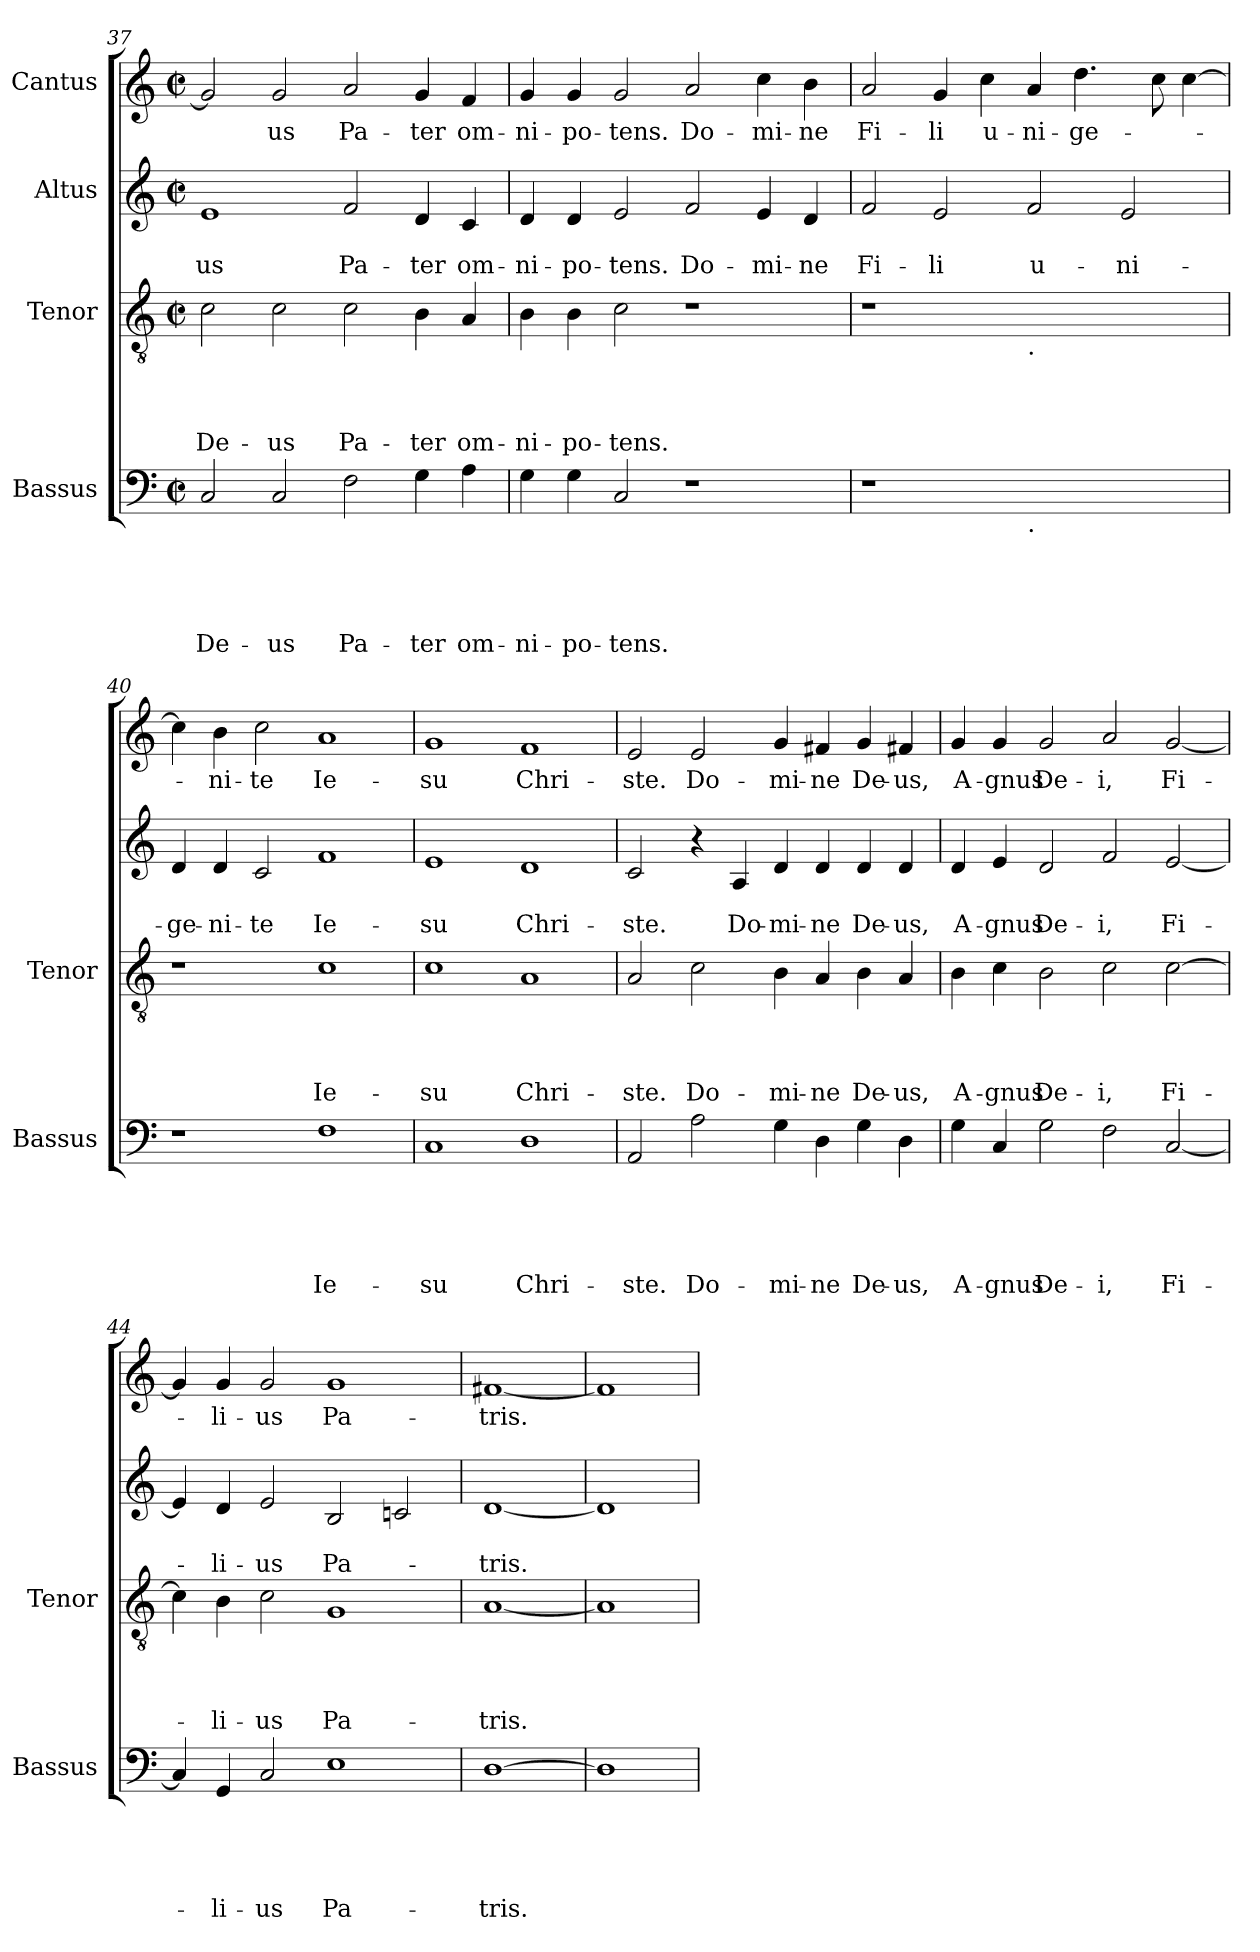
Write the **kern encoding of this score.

**kern	**text	**text	**text	**text	**text	**kern	**text	**text	**text	**text	**kern	**text	**text	**kern	**text
*part4	*part4	*part4	*part4	*part4	*part4	*part3	*part3	*part3	*part3	*part3	*part2	*part2	*part2	*part1	*part1
*staff4	*staff4	*staff4	*staff4	*staff4	*staff4	*staff3	*staff3	*staff3	*staff3	*staff3	*staff2	*staff2	*staff2	*staff1	*staff1
*I"Bassus	*	*	*	*	*	*I"Tenor	*	*	*	*	*I"Altus	*	*	*I"Cantus	*
*I'Bassus	*	*	*	*	*	*I'Tenor	*	*	*	*	*	*	*	*	*
*clefF4	*	*	*	*	*	*clefGv2	*	*	*	*	*clefG2	*	*	*clefG2	*
*k[]	*	*	*	*	*	*k[]	*	*	*	*	*k[]	*	*	*k[]	*
*C:	*	*	*	*	*	*C:	*	*	*	*	*C:	*	*	*C:	*
*M2/2	*	*	*	*	*	*M2/2	*	*	*	*	*M2/2	*	*	*M2/2	*
*met(c|)	*	*	*	*	*	*met(c|)	*	*	*	*	*met(c|)	*	*	*met(c|)	*
=37	=37	=37	=37	=37	=37	=37	=37	=37	=37	=37	=37	=37	=37	=37	=37
!	!	!	!	!	!LO:LY:b	!	!	!	!	!LO:LY:b	!	!	!LO:LY:b	!	!
2C/	.	.	.	.	De-	2c\	.	.	.	De-	1e	.	-us	2g/]	.
!	!	!	!	!	!LO:LY:b	!	!	!	!	!LO:LY:b	!	!	!	!	!LO:LY:b
2C/	.	.	.	.	-us	2c\	.	.	.	-us	.	.	.	2g/	-us
!	!	!	!	!	!LO:LY:b	!	!	!	!	!LO:LY:b	!	!	!LO:LY:b	!	!LO:LY:b
2F\	.	.	.	.	Pa-	2c\	.	.	.	Pa-	2f/	.	Pa-	2a/	Pa-
!	!	!	!	!	!LO:LY:b	!	!	!	!	!LO:LY:b	!	!	!LO:LY:b	!	!LO:LY:b
4G\	.	.	.	.	-ter	4B\	.	.	.	-ter	4d/	.	-ter	4g/	-ter
!	!	!	!	!	!LO:LY:b	!	!	!	!	!LO:LY:b	!	!	!LO:LY:b	!	!LO:LY:b
4A\	.	.	.	.	om-	4A/	.	.	.	om-	4c/	.	om-	4f/	om-
!!LO:LB:g=z
=38	=38	=38	=38	=38	=38	=38	=38	=38	=38	=38	=38	=38	=38	=38	=38
!	!	!	!	!	!LO:LY:b	!	!	!	!	!LO:LY:b	!	!	!LO:LY:b	!	!LO:LY:b
4G\	.	.	.	.	-ni-	4B\	.	.	.	-ni-	4d/	.	-ni-	4g/	-ni-
!	!	!	!	!	!LO:LY:b	!	!	!	!	!LO:LY:b	!	!	!LO:LY:b	!	!LO:LY:b
4G\	.	.	.	.	-po-	4B\	.	.	.	-po-	4d/	.	-po-	4g/	-po-
!	!	!	!	!	!LO:LY:b	!	!	!	!	!LO:LY:b	!	!	!LO:LY:b	!	!LO:LY:b
2C/	.	.	.	.	-tens.	2c\	.	.	.	-tens.	2e/	.	-tens.	2g/	-tens.
!	!	!	!	!	!	!	!	!	!	!	!	!	!LO:LY:b	!	!LO:LY:b
1r	.	.	.	.	.	1r	.	.	.	.	2f/	.	Do-	2a/	Do-
!	!	!	!	!	!	!	!	!	!	!	!	!	!LO:LY:b	!	!LO:LY:b
.	.	.	.	.	.	.	.	.	.	.	4e/	.	-mi-	4cc\	-mi-
!	!	!	!	!	!	!	!	!	!	!	!	!	!LO:LY:b	!	!LO:LY:b
.	.	.	.	.	.	.	.	.	.	.	4d/	.	-ne	4b\	-ne
=39	=39	=39	=39	=39	=39	=39	=39	=39	=39	=39	=39	=39	=39	=39	=39
!	!	!	!	!	!	!	!	!	!	!	!	!	!LO:LY:b	!	!LO:LY:b
1r	.	.	.	.	.	1r	.	.	.	.	2f/	.	Fi-	2a/	Fi-
!	!	!	!	!	!	!	!	!	!	!	!	!	!LO:LY:b	!	!LO:LY:b
.	.	.	.	.	.	.	.	.	.	.	2e/	.	-li	4g/	-li
!	!	!	!	!	!	!	!	!	!	!	!	!	!	!	!LO:LY:b
.	.	.	.	.	.	.	.	.	.	.	.	.	.	4cc\	u-
!	!	!	!	!	!	!LO:TX:b:t=.	!	!	!	!	!	!	!	!	!
!LO:TX:b:t=.	!	!	!	!	!	!	!	!	!	!	!	!	!	!	!
!	!	!	!	!	!	!	!	!	!	!	!	!	!LO:LY:b	!	!LO:LY:b
1ryy	.	.	.	.	.	1ryy	.	.	.	.	2f/	.	u-	4a/	-ni-
!	!	!	!	!	!	!	!	!	!	!	!	!	!	!	!LO:LY:b
.	.	.	.	.	.	.	.	.	.	.	.	.	.	4.dd\	-ge-
!	!	!	!	!	!	!	!	!	!	!	!	!	!LO:LY:b	!	!
.	.	.	.	.	.	.	.	.	.	.	2e/	.	-ni-	.	.
.	.	.	.	.	.	.	.	.	.	.	.	.	.	8cc\	.
.	.	.	.	.	.	.	.	.	.	.	.	.	.	[>4cc\	.
=40	=40	=40	=40	=40	=40	=40	=40	=40	=40	=40	=40	=40	=40	=40	=40
!	!	!	!	!	!	!	!	!	!	!	!	!	!LO:LY:b	!	!
1r	.	.	.	.	.	1r	.	.	.	.	4d/	.	-ge-	4cc\]	.
!	!	!	!	!	!	!	!	!	!	!	!	!	!LO:LY:b	!	!LO:LY:b
.	.	.	.	.	.	.	.	.	.	.	4d/	.	-ni-	4b\	-ni-
!	!	!	!	!	!	!	!	!	!	!	!	!	!LO:LY:b	!	!LO:LY:b
.	.	.	.	.	.	.	.	.	.	.	2c/	.	-te	2cc\	-te
!	!	!	!	!	!LO:LY:b	!	!	!	!	!LO:LY:b	!	!	!LO:LY:b	!	!LO:LY:b
1F	.	.	.	.	Ie-	1c	.	.	.	Ie-	1f	.	Ie-	1a	Ie-
=41	=41	=41	=41	=41	=41	=41	=41	=41	=41	=41	=41	=41	=41	=41	=41
!	!	!	!	!	!LO:LY:b	!	!	!	!	!LO:LY:b	!	!	!LO:LY:b	!	!LO:LY:b
1C	.	.	.	.	-su	1c	.	.	.	-su	1e	.	-su	1g	-su
!	!	!	!	!	!LO:LY:b	!	!	!	!	!LO:LY:b	!	!	!LO:LY:b	!	!LO:LY:b
1D	.	.	.	.	Chri-	1A	.	.	.	Chri-	1d	.	Chri-	1f	Chri-
!!LO:LB:g=z
=42	=42	=42	=42	=42	=42	=42	=42	=42	=42	=42	=42	=42	=42	=42	=42
!	!	!	!	!	!LO:LY:b	!	!	!	!	!LO:LY:b	!	!	!LO:LY:b	!	!LO:LY:b
2AA/	.	.	.	.	-ste.	2A/	.	.	.	-ste.	2c/	.	-ste.	2e/	-ste.
!	!	!	!	!	!LO:LY:b	!	!	!	!	!LO:LY:b	!	!	!	!	!LO:LY:b
2A\	.	.	.	.	Do-	2c\	.	.	.	Do-	4r	.	.	2e/	Do-
!	!	!	!	!	!	!	!	!	!	!	!	!	!LO:LY:b	!	!
.	.	.	.	.	.	.	.	.	.	.	4A/	.	Do-	.	.
!	!	!	!	!	!LO:LY:b	!	!	!	!	!LO:LY:b	!	!	!LO:LY:b	!	!LO:LY:b
4G\	.	.	.	.	-mi-	4B\	.	.	.	-mi-	4d/	.	-mi-	4g/	-mi-
!	!	!	!	!	!LO:LY:b	!	!	!	!	!LO:LY:b	!	!	!LO:LY:b	!	!LO:LY:b
4D\	.	.	.	.	-ne	4A/	.	.	.	-ne	4d/	.	-ne	4f#X/	-ne
!	!	!	!	!	!LO:LY:b	!	!	!	!	!LO:LY:b	!	!	!LO:LY:b	!	!LO:LY:b
4G\	.	.	.	.	De-	4B\	.	.	.	De-	4d/	.	De-	4g/	De-
!	!	!	!	!	!LO:LY:b	!	!	!	!	!LO:LY:b	!	!	!LO:LY:b	!	!LO:LY:b
4D\	.	.	.	.	-us,	4A/	.	.	.	-us,	4d/	.	-us,	4f#X/	-us,
=43	=43	=43	=43	=43	=43	=43	=43	=43	=43	=43	=43	=43	=43	=43	=43
!	!	!	!	!	!LO:LY:b	!	!	!	!	!LO:LY:b	!	!	!LO:LY:b	!	!LO:LY:b
4G\	.	.	.	.	A-	4B\	.	.	.	A-	4d/	.	A-	4g/	A-
!	!	!	!	!	!LO:LY:b	!	!	!	!	!LO:LY:b	!	!	!LO:LY:b	!	!LO:LY:b
4C/	.	.	.	.	-gnus	4c\	.	.	.	-gnus	4e/	.	-gnus	4g/	-gnus
!	!	!	!	!	!LO:LY:b	!	!	!	!	!LO:LY:b	!	!	!LO:LY:b	!	!LO:LY:b
2G\	.	.	.	.	De-	2B\	.	.	.	De-	2d/	.	De-	2g/	De-
!	!	!	!	!	!LO:LY:b	!	!	!	!	!LO:LY:b	!	!	!LO:LY:b	!	!LO:LY:b
2F\	.	.	.	.	-i,	2c\	.	.	.	-i,	2f/	.	-i,	2a/	-i,
!	!	!	!	!	!LO:LY:b	!	!	!	!	!LO:LY:b	!	!	!LO:LY:b	!	!LO:LY:b
[<2C/	.	.	.	.	Fi-	[>2c\	.	.	.	Fi-	[<2e/	.	Fi-	[<2g/	Fi-
=44	=44	=44	=44	=44	=44	=44	=44	=44	=44	=44	=44	=44	=44	=44	=44
4C/]	.	.	.	.	.	4c\]	.	.	.	.	4e/]	.	.	4g/]	.
!	!	!	!	!	!LO:LY:b	!	!	!	!	!LO:LY:b	!	!	!LO:LY:b	!	!LO:LY:b
4GG/	.	.	.	.	-li-	4B\	.	.	.	-li-	4d/	.	-li-	4g/	-li-
!	!	!	!	!	!LO:LY:b	!	!	!	!	!LO:LY:b	!	!	!LO:LY:b	!	!LO:LY:b
2C/	.	.	.	.	-us	2c\	.	.	.	-us	2e/	.	-us	2g/	-us
!	!	!	!	!	!LO:LY:b	!	!	!	!	!LO:LY:b	!	!	!LO:LY:b	!	!LO:LY:b
1E	.	.	.	.	Pa-	1G	.	.	.	Pa-	2B/	.	Pa-	1g	Pa-
.	.	.	.	.	.	.	.	.	.	.	2cn/	.	.	.	.
=45	=45	=45	=45	=45	=45	=45	=45	=45	=45	=45	=45	=45	=45	=45	=45
!	!	!	!	!	!LO:LY:b	!	!	!	!	!LO:LY:b	!	!	!LO:LY:b	!	!LO:LY:b
[1D	.	.	.	.	-tris.	[1A	.	.	.	-tris.	[1d	.	-tris.	[1f#X	-tris.
=46	=46	=46	=46	=46	=46	=46	=46	=46	=46	=46	=46	=46	=46	=46	=46
1D]	.	.	.	.	.	1A]	.	.	.	.	1d]	.	.	1f#]	.
=	=	=	=	=	=	=	=	=	=	=	=	=	=	=	=
*-	*-	*-	*-	*-	*-	*-	*-	*-	*-	*-	*-	*-	*-	*-	*-
